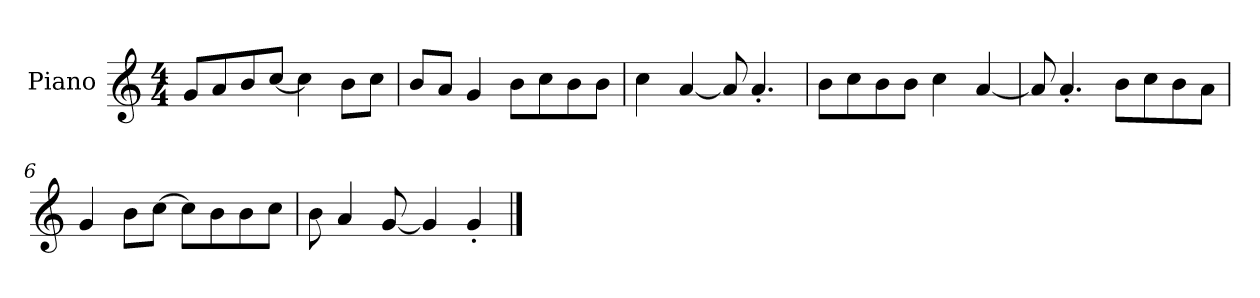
**kern
*part1
*staff1
*I"Piano
*I'P-no
*clefG2
*k[]
*M4/4
*MM90
=1
8g/L
8a/
8b/
[8cc/J
4cc\]
8b\L
8cc\J
=2
8b/L
8a/J
4g/
8b\L
8cc\
8b\
8b\J
=3
4cc\
[4a/
8a/]
4.a'/
=4
8b\L
8cc\
8b\
8b\J
4cc\
[4a/
=5
8a/]
4.a'/
8b\L
8cc\
8b\
8a\J
!!LO:LB:g=z
=6
4g/
8b\L
[8cc\J
8cc\L]
8b\
8b\
8cc\J
=7
8b\
4a/
[8g/
4g/]
4g'/
==
*-
